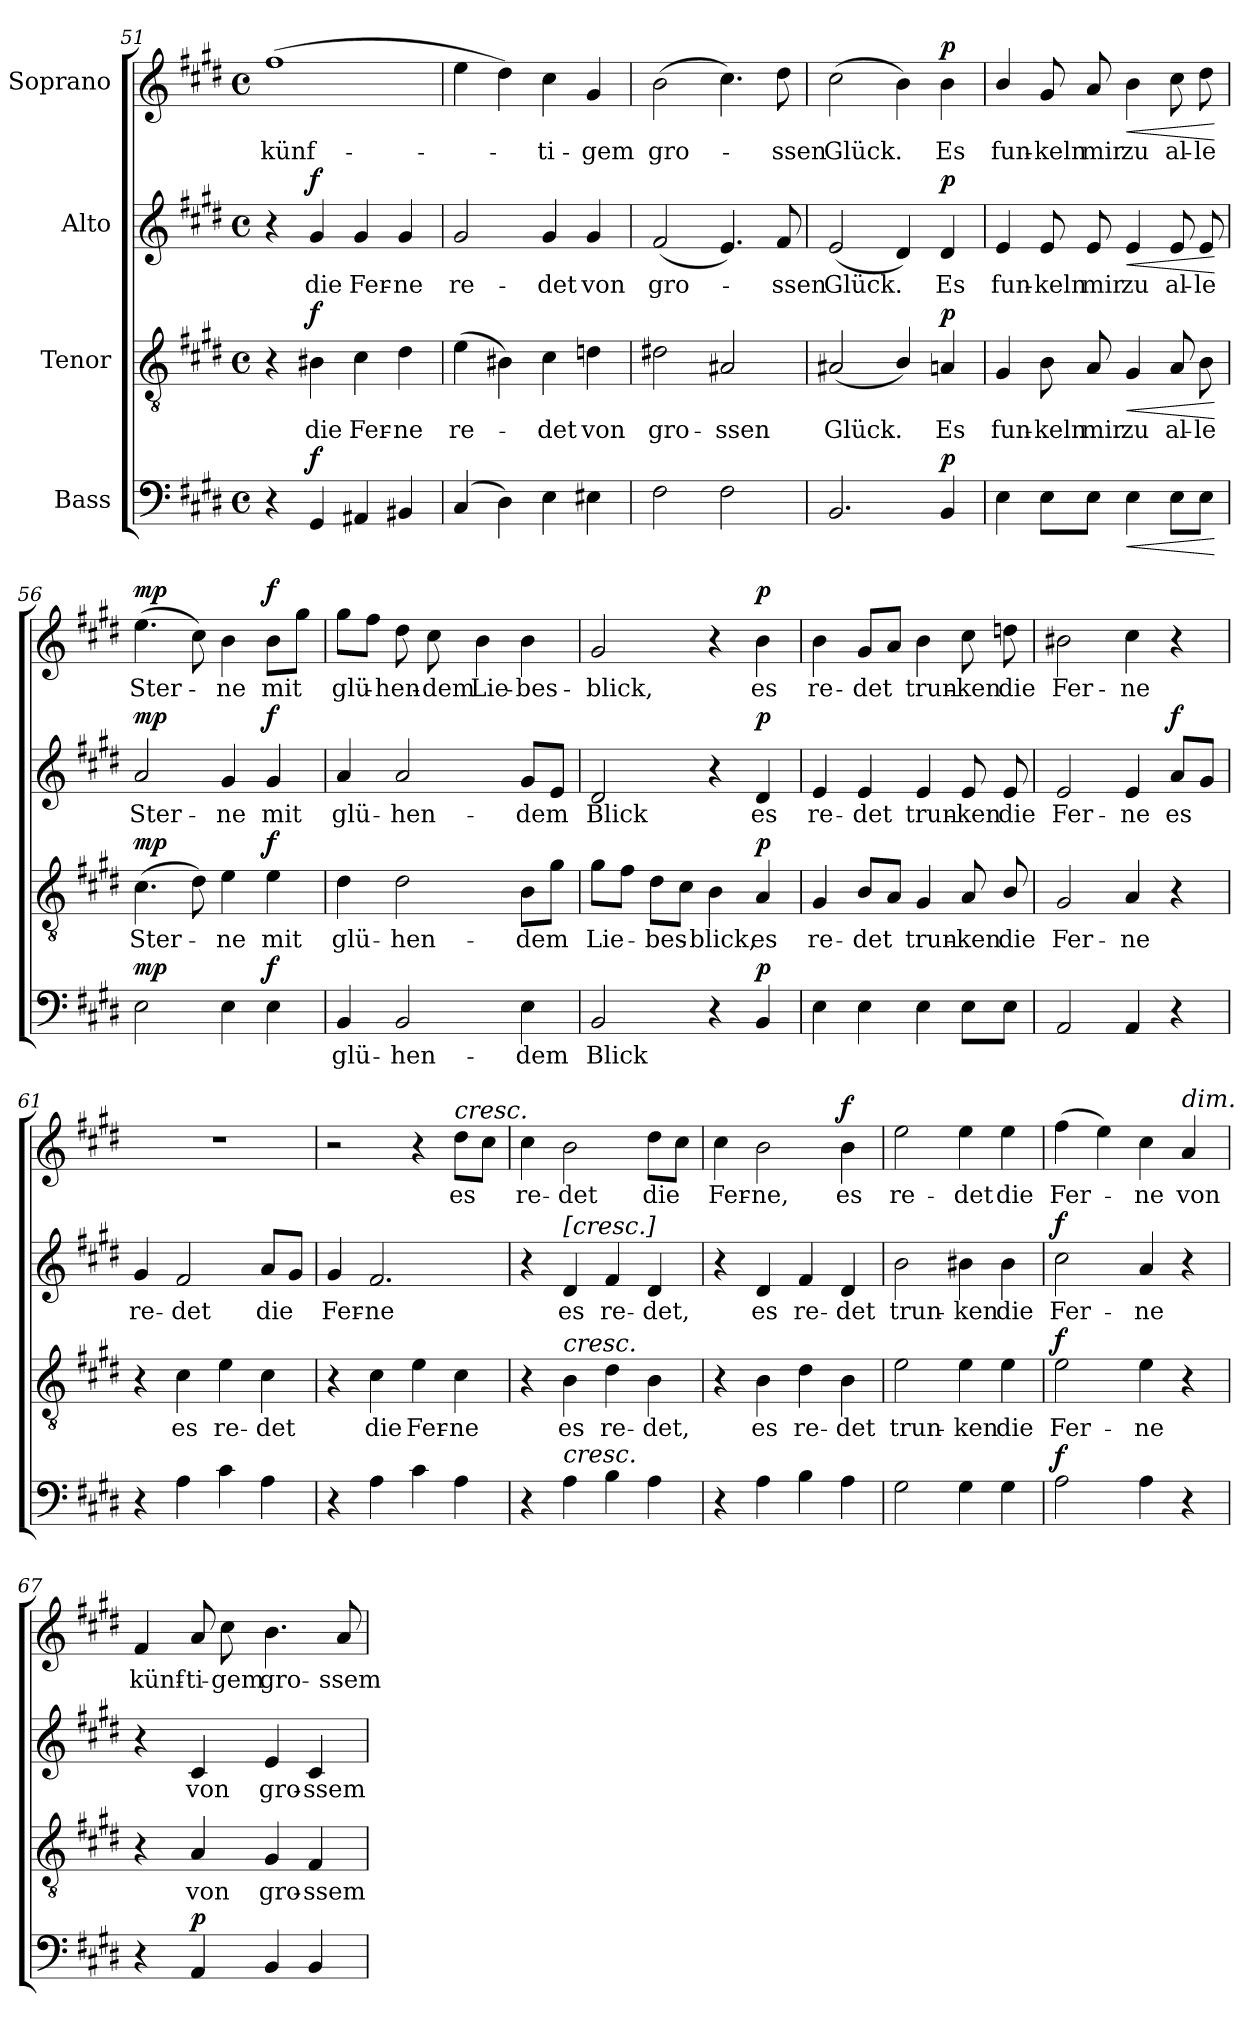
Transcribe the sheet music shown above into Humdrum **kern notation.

**kern	**text	**dynam	**kern	**text	**dynam	**kern	**text	**dynam	**kern	**text	**dynam
*part4	*part4	*part4	*part3	*part3	*part3	*part2	*part2	*part2	*part1	*part1	*part1
*staff4	*staff4	*staff4	*staff3	*staff3	*staff3	*staff2	*staff2	*staff2	*staff1	*staff1	*staff1
*I"Bass	*	*	*I"Tenor	*	*	*I"Alto	*	*	*I"Soprano	*	*
*clefF4	*	*	*clefGv2	*	*	*clefG2	*	*	*clefG2	*	*
*k[f#c#g#d#]	*	*	*k[f#c#g#d#]	*	*	*k[f#c#g#d#]	*	*	*k[f#c#g#d#]	*	*
*M4/4	*	*	*M4/4	*	*	*M4/4	*	*	*M4/4	*	*
*met(c)	*	*	*met(c)	*	*	*met(c)	*	*	*met(c)	*	*
=51	=51	=51	=51	=51	=51	=51	=51	=51	=51	=51	=51
!	!	!	!	!	!	!	!	!	!	!LO:LY:b	!
4r	.	.	4r	.	.	4r	.	.	(>1ff#	künf-	.
!	!	!LO:DY:a	!	!LO:LY:b	!LO:DY:a	!	!LO:LY:b	!LO:DY:a	!	!	!
4GG#/	.	f	4B#X\	die	f	4g#/	die	f	.	.	.
!	!	!	!	!LO:LY:b	!	!	!LO:LY:b	!	!	!	!
4AA#X/	.	.	4c#\	Fer-	.	4g#/	Fer-	.	.	.	.
!	!	!	!	!LO:LY:b	!	!	!LO:LY:b	!	!	!	!
4BB#X/	.	.	4d#\	-ne	.	4g#/	-ne	.	.	.	.
=52	=52	=52	=52	=52	=52	=52	=52	=52	=52	=52	=52
!	!	!	!	!LO:LY:b	!	!	!LO:LY:b	!	!	!	!
(>4C#/	.	.	(>4e\	re-	.	2g#/	re-	.	4ee\	.	.
4D#\)	.	.	4B#X\)	.	.	.	.	.	4dd#\)	.	.
!	!	!	!	!LO:LY:b	!	!	!LO:LY:b	!	!	!LO:LY:b	!
4E\	.	.	4c#\	-det	.	4g#/	-det	.	4cc#\	-ti-	.
!	!	!	!	!LO:LY:b	!	!	!LO:LY:b	!	!	!LO:LY:b	!
4E#X\	.	.	4dn\	von	.	4g#/	von	.	4g#/	-gem	.
=53	=53	=53	=53	=53	=53	=53	=53	=53	=53	=53	=53
!	!	!	!	!LO:LY:b	!	!	!LO:LY:b	!	!	!LO:LY:b	!
2F#\	.	.	2d#X\	gro-	.	(<2f#/	gro-	.	(>2b\	gro-	.
!	!	!	!	!LO:LY:b	!	!	!	!	!	!	!
2F#\	.	.	2A#X/	-ssen	.	4.e/)	.	.	4.cc#\)	.	.
!	!	!	!	!	!	!	!LO:LY:b	!	!	!LO:LY:b	!
.	.	.	.	.	.	8f#/	-ssen	.	8dd#\	-ssen	.
=54	=54	=54	=54	=54	=54	=54	=54	=54	=54	=54	=54
!	!	!	!	!LO:LY:b	!	!	!LO:LY:b	!	!	!LO:LY:b	!
2.BB/	.	.	(<2A#X/	Glück.	.	(<2e/	Glück.	.	(>2cc#\	Glück.	.
.	.	.	4B/)	.	.	4d#/)	.	.	4b\)	.	.
!	!	!LO:DY:a	!	!LO:LY:b	!LO:DY:a	!	!LO:LY:b	!LO:DY:a	!	!LO:LY:b	!LO:DY:a
4BB/	.	p	4An/	Es	p	4d#/	Es	p	4b\	Es	p
!!LO:LB:g=z
=55	=55	=55	=55	=55	=55	=55	=55	=55	=55	=55	=55
!	!	!	!	!LO:LY:b	!	!	!LO:LY:b	!	!	!LO:LY:b	!
4E\	.	.	4G#/	fun-	.	4e/	fun-	.	4b/	fun-	.
!	!	!	!	!LO:LY:b	!	!	!LO:LY:b	!	!	!LO:LY:b	!
8E\L	.	.	8B\	-keln	.	8e/	-keln	.	8g#/	-keln	.
!	!	!	!	!LO:LY:b	!	!	!LO:LY:b	!	!	!LO:LY:b	!
8E\J	.	.	8A/	mir	.	8e/	mir	.	8a/	mir	.
!	!	!LO:HP:b	!	!LO:LY:b	!LO:HP:b	!	!LO:LY:b	!LO:HP:b	!	!LO:LY:b	!LO:HP:b
4E\	.	<	4G#/	zu	<	4e/	zu	<	4b\	zu	<
!	!	!	!	!LO:LY:b	!	!	!LO:LY:b	!	!	!LO:LY:b	!
8E\L	.	.	8A/	al-	.	8e/	al-	.	8cc#\	al-	.
!	!	!	!	!LO:LY:b	!	!	!LO:LY:b	!	!	!LO:LY:b	!
8E\J	.	.	8B\	-le	.	8e/	-le	.	8dd#\	-le	.
.	.	[	.	.	[	.	.	[	.	.	[
=56	=56	=56	=56	=56	=56	=56	=56	=56	=56	=56	=56
!	!	!LO:DY:a	!	!LO:LY:b	!LO:DY:a	!	!LO:LY:b	!LO:DY:a	!	!LO:LY:b	!LO:DY:a
2E\	.	mp	(>4.c#\	Ster-	mp	2a/	Ster-	mp	(>4.ee\	Ster-	mp
.	.	.	8d#\)	.	.	.	.	.	8cc#\)	.	.
!	!	!	!	!LO:LY:b	!	!	!LO:LY:b	!	!	!LO:LY:b	!
4E\	.	.	4e\	-ne	.	4g#/	-ne	.	4b\	-ne	.
!	!	!LO:DY:a	!	!LO:LY:b	!LO:DY:a	!	!LO:LY:b	!LO:DY:a	!	!LO:LY:b	!LO:DY:a
4E\	.	f	4e\	mit	f	4g#/	mit	f	8b\L	mit	f
.	.	.	.	.	.	.	.	.	8gg#\J	.	.
=57	=57	=57	=57	=57	=57	=57	=57	=57	=57	=57	=57
!	!LO:LY:b	!	!	!LO:LY:b	!	!	!LO:LY:b	!	!	!LO:LY:b	!
4BB/	glü-	.	4d#\	glü-	.	4a/	glü-	.	8gg#\L	glü-	.
.	.	.	.	.	.	.	.	.	8ff#\J	.	.
!	!LO:LY:b	!	!	!LO:LY:b	!	!	!LO:LY:b	!	!	!LO:LY:b	!
2BB/	-hen-	.	2d#\	-hen-	.	2a/	-hen-	.	8dd#\	-hen-	.
!	!	!	!	!	!	!	!	!	!	!LO:LY:b	!
.	.	.	.	.	.	.	.	.	8cc#\	-dem	.
!	!	!	!	!	!	!	!	!	!	!LO:LY:b	!
.	.	.	.	.	.	.	.	.	4b\	Lie-	.
!	!LO:LY:b	!	!	!LO:LY:b	!	!	!LO:LY:b	!	!	!LO:LY:b	!
4E\	-dem	.	8B\L	-dem	.	8g#/L	-dem	.	4b\	-bes-	.
.	.	.	8g#\J	.	.	8e/J	.	.	.	.	.
!!LO:LB:g=z
=58	=58	=58	=58	=58	=58	=58	=58	=58	=58	=58	=58
!	!LO:LY:b	!	!	!LO:LY:b	!	!	!LO:LY:b	!	!	!LO:LY:b	!
2BB/	Blick	.	8g#\L	Lie-	.	2d#/	-Blick	.	2g#/	-blick,	.
.	.	.	8f#\J	.	.	.	.	.	.	.	.
!	!	!	!	!LO:LY:b	!	!	!	!	!	!	!
.	.	.	8d#\L	-bes-	.	.	.	.	.	.	.
.	.	.	8c#\J	.	.	.	.	.	.	.	.
!	!	!	!	!LO:LY:b	!	!	!	!	!	!	!
4r	.	.	4B\	-blick,	.	4r	.	.	4r	.	.
!	!	!LO:DY:a	!	!LO:LY:b	!LO:DY:a	!	!LO:LY:b	!LO:DY:a	!	!LO:LY:b	!LO:DY:a
4BB/	.	p	4A/	es	p	4d#/	es	p	4b\	es	p
=59	=59	=59	=59	=59	=59	=59	=59	=59	=59	=59	=59
!	!	!	!	!LO:LY:b	!	!	!LO:LY:b	!	!	!LO:LY:b	!
4E\	.	.	4G#/	re-	.	4e/	re-	.	4b\	re-	.
!	!	!	!	!LO:LY:b	!	!	!LO:LY:b	!	!	!LO:LY:b	!
4E\	.	.	8B/L	-det	.	4e/	-det	.	8g#/L	-det	.
.	.	.	8A/J	.	.	.	.	.	8a/J	.	.
!	!	!	!	!LO:LY:b	!	!	!LO:LY:b	!	!	!LO:LY:b	!
4E\	.	.	4G#/	trun-	.	4e/	trun-	.	4b\	trun-	.
!	!	!	!	!LO:LY:b	!	!	!LO:LY:b	!	!	!LO:LY:b	!
8E\L	.	.	8A/	-ken	.	8e/	-ken	.	8cc#\	-ken	.
!	!	!	!	!LO:LY:b	!	!	!LO:LY:b	!	!	!LO:LY:b	!
8E\J	.	.	8B/	die	.	8e/	die	.	8ddn\	die	.
=60	=60	=60	=60	=60	=60	=60	=60	=60	=60	=60	=60
!	!	!	!	!LO:LY:b	!	!	!LO:LY:b	!	!	!LO:LY:b	!
2AA/	.	.	2G#/	Fer-	.	2e/	Fer-	.	2b#X\	Fer-	.
!	!	!	!	!LO:LY:b	!	!	!LO:LY:b	!	!	!LO:LY:b	!
4AA/	.	.	4A/	-ne	.	4e/	-ne	.	4cc#\	-ne	.
!	!	!	!	!	!	!	!LO:LY:b	!LO:DY:a	!	!	!
4r	.	.	4r	.	.	8a/L	es	f	4r	.	.
.	.	.	.	.	.	8g#/J	.	.	.	.	.
=61	=61	=61	=61	=61	=61	=61	=61	=61	=61	=61	=61
!	!	!	!	!	!	!	!LO:LY:b	!	!	!	!
4r	.	.	4r	.	.	4g#/	re-	.	1r	.	.
!	!	!	!	!LO:LY:b	!	!	!LO:LY:b	!	!	!	!
4A\	.	.	4c#\	es	.	2f#/	-det	.	.	.	.
!	!	!	!	!LO:LY:b	!	!	!	!	!	!	!
4c#\	.	.	4e\	re-	.	.	.	.	.	.	.
!	!	!	!	!LO:LY:b	!	!	!LO:LY:b	!	!	!	!
4A\	.	.	4c#\	-det	.	8a/L	die	.	.	.	.
.	.	.	.	.	.	8g#/J	.	.	.	.	.
!!LO:PB:g=z
=62	=62	=62	=62	=62	=62	=62	=62	=62	=62	=62	=62
!	!	!	!	!	!	!	!LO:LY:b	!	!	!	!
4r	.	.	4r	.	.	4g#/	Fer-	.	2r	.	.
!	!	!	!	!LO:LY:b	!	!	!LO:LY:b	!	!	!	!
4A\	.	.	4c#\	die	.	2.f#/	-ne	.	.	.	.
!	!	!	!	!LO:LY:b	!	!	!	!	!	!	!
4c#\	.	.	4e\	Fer-	.	.	.	.	4r	.	.
!	!	!	!	!	!	!	!	!	!LO:TX:a:i:t=cresc.	!	!
!	!	!	!	!LO:LY:b	!	!	!	!	!	!LO:LY:b	!
4A\	.	.	4c#\	-ne	.	.	.	.	8dd#\L	es	.
.	.	.	.	.	.	.	.	.	8cc#\J	.	.
=63	=63	=63	=63	=63	=63	=63	=63	=63	=63	=63	=63
!	!	!	!	!	!	!	!	!	!	!LO:LY:b	!
4r	.	.	4r	.	.	4r	.	.	4cc#\	re-	.
!	!	!	!	!	!	!LO:TX:a:i:t=[cresc.]	!	!	!	!	!
!	!	!	!LO:TX:a:i:t=cresc.	!	!	!	!	!	!	!	!
!LO:TX:a:i:t=cresc.	!	!	!	!	!	!	!	!	!	!	!
!	!	!	!	!LO:LY:b	!	!	!LO:LY:b	!	!	!LO:LY:b	!
4A\	.	.	4B\	es	.	4d#/	es	.	2b\	-det	.
!	!	!	!	!LO:LY:b	!	!	!LO:LY:b	!	!	!	!
4B\	.	.	4d#\	re-	.	4f#/	re-	.	.	.	.
!	!	!	!	!LO:LY:b	!	!	!LO:LY:b	!	!	!LO:LY:b	!
4A\	.	.	4B\	-det,	.	4d#/	-det,	.	8dd#\L	die	.
.	.	.	.	.	.	.	.	.	8cc#\J	.	.
=64	=64	=64	=64	=64	=64	=64	=64	=64	=64	=64	=64
!	!	!	!	!	!	!	!	!	!	!LO:LY:b	!
4r	.	.	4r	.	.	4r	.	.	4cc#\	Fer-	.
!	!	!	!	!LO:LY:b	!	!	!LO:LY:b	!	!	!LO:LY:b	!
4A\	.	.	4B\	es	.	4d#/	es	.	2b\	-ne,	.
!	!	!	!	!LO:LY:b	!	!	!LO:LY:b	!	!	!	!
4B\	.	.	4d#\	re-	.	4f#/	re-	.	.	.	.
!	!	!	!	!LO:LY:b	!	!	!LO:LY:b	!	!	!LO:LY:b	!LO:DY:a
4A\	.	.	4B\	-det	.	4d#/	-det	.	4b\	es	f
=65	=65	=65	=65	=65	=65	=65	=65	=65	=65	=65	=65
!	!	!	!	!LO:LY:b	!	!	!LO:LY:b	!	!	!LO:LY:b	!
2G#\	.	.	2e\	trun-	.	2b\	trun-	.	2ee\	re-	.
!	!	!	!	!LO:LY:b	!	!	!LO:LY:b	!	!	!LO:LY:b	!
4G#\	.	.	4e\	-ken	.	4b#X\	-ken	.	4ee\	-det	.
!	!	!	!	!LO:LY:b	!	!	!LO:LY:b	!	!	!LO:LY:b	!
4G#\	.	.	4e\	die	.	4b#\	die	.	4ee\	die	.
=66	=66	=66	=66	=66	=66	=66	=66	=66	=66	=66	=66
!	!	!LO:DY:a	!	!LO:LY:b	!LO:DY:a	!	!LO:LY:b	!LO:DY:a	!	!LO:LY:b	!
2A\	.	f	2e\	Fer-	f	2cc#\	Fer-	f	(>4ff#\	Fer-	.
.	.	.	.	.	.	.	.	.	4ee\)	.	.
!	!	!	!	!LO:LY:b	!	!	!LO:LY:b	!	!	!LO:LY:b	!
4A\	.	.	4e\	-ne	.	4a/	-ne	.	4cc#\	-ne	.
!	!	!	!	!	!	!	!	!	!LO:TX:a:i:t=dim.	!	!
!	!	!	!	!	!	!	!	!	!	!LO:LY:b	!
4r	.	.	4r	.	.	4r	.	.	4a/	von	.
!!LO:LB:g=z
=67	=67	=67	=67	=67	=67	=67	=67	=67	=67	=67	=67
!	!	!	!	!	!	!	!	!	!	!LO:LY:b	!
4r	.	.	4r	.	.	4r	.	.	4f#/	künf-	.
!	!	!LO:DY:a	!	!LO:LY:b	!LO:DY:a	!	!LO:LY:b	!	!	!LO:LY:b	!
!	!	!	!	!	!LO:DY:n=1:a	!	!	!	!	!	!
!	!	!	!	!	!LO:DY:n=2:a	!	!	!LO:DY:a	!	!	!
!	!	!	!	!	!	!	!	!LO:DY:n=1:a	!	!	!
!	!	!	!	!	!	!	!	!LO:DY:n=2:a	!	!	!
4AA/	.	p	4A/	von	other-dynamics p other-dynamics	4c#/	von	other-dynamics p other-dynamics	8a/	-ti-	.
!	!	!	!	!	!	!	!	!	!	!LO:LY:b	!
.	.	.	.	.	.	.	.	.	8cc#\	-gem	.
!	!	!	!	!LO:LY:b	!	!	!LO:LY:b	!	!	!LO:LY:b	!
4BB/	.	.	4G#/	gro-	.	4e/	gro-	.	4.b\	gro-	.
!	!	!	!	!LO:LY:b	!	!	!LO:LY:b	!	!	!	!
4BB/	.	.	4F#/	-ssem	.	4c#/	-ssem	.	.	.	.
!	!	!	!	!	!	!	!	!	!	!LO:LY:b	!
.	.	.	.	.	.	.	.	.	8a/	-ssem	.
=	=	=	=	=	=	=	=	=	=	=	=
*-	*-	*-	*-	*-	*-	*-	*-	*-	*-	*-	*-
